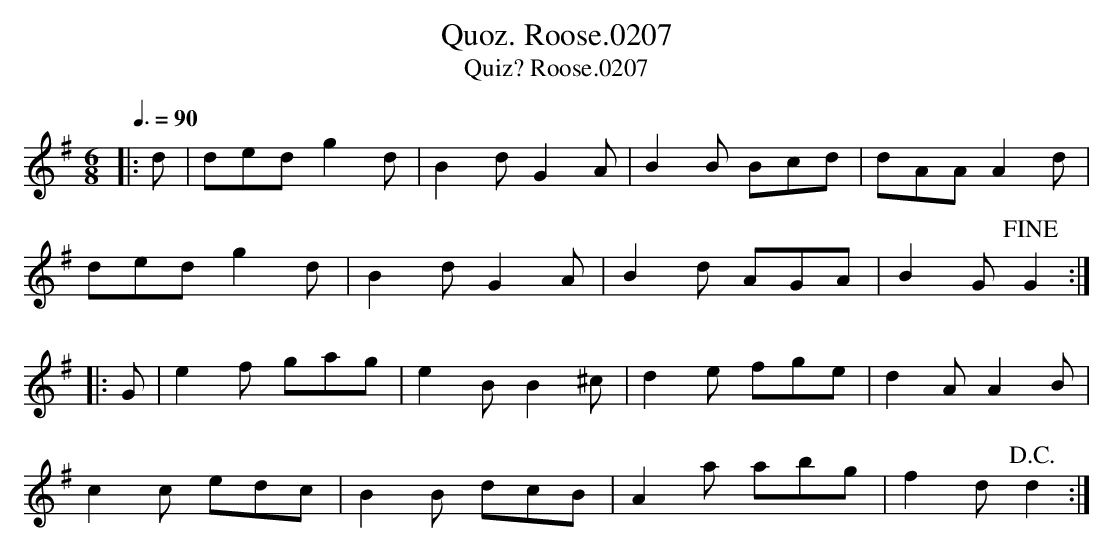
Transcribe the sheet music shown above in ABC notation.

X:1
T:Quoz. Roose.0207
T:Quiz? Roose.0207
M:6/8
L:1/8
Q:3/8=90
K:G
|: d | ded g2 d | B2 d G2 A | B2 B Bcd | dAA A2 d |
ded g2 d | B2 d G2 A | B2 d AGA | B2 G !fine!G2 :|
|: G | e2 f gag | e2 B B2 ^c | d2 e fge | d2 A A2 B |
c2 c edc | B2 B dcB | A2 a abg | f2 d !D.C.!d2 :|
